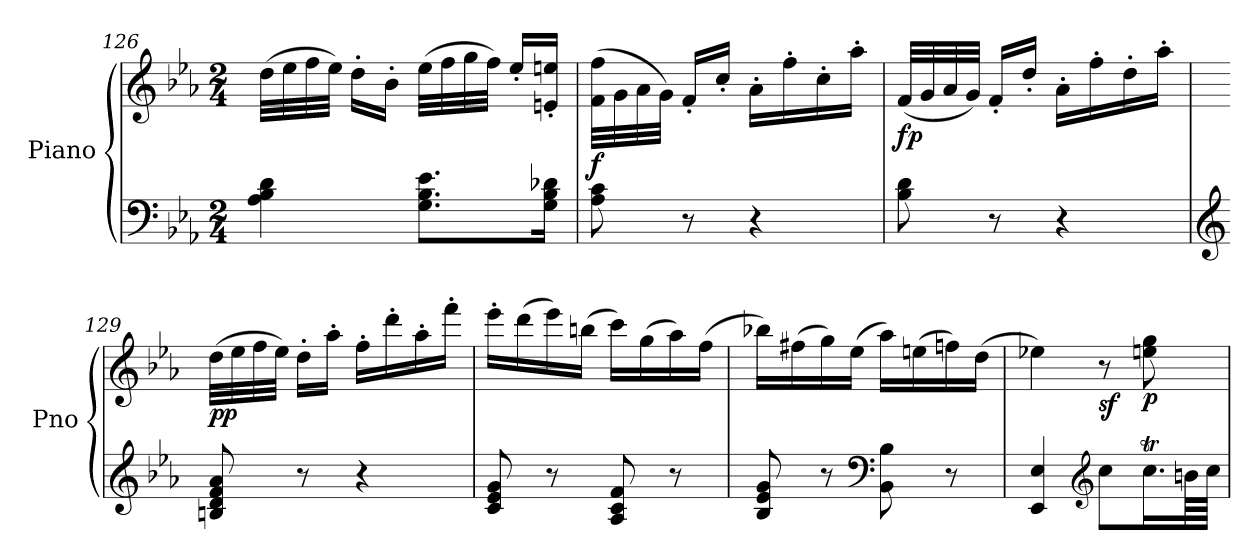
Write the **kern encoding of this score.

**kern	**kern	**dynam
*part1	*part1	*part1
*staff2	*staff1	*staff1/2
*I"Piano	*	*
*I'Pno	*	*
*clefF4	*clefG2	*
*k[b-e-a-]	*k[b-e-a-]	*
*E-:	*E-:	*
*M2/4	*M2/4	*
=126	=126	=126
4A-\ 4B-\ 4d\	(>32dd\LLL	.
.	32ee-\	.
.	32ff\	.
.	32ee-\JJJ)	.
.	16dd'\LL	.
.	16b-'\JJ	.
8.G\ 8.B-\ 8.e-\L	(>32ee-\LLL	.
.	32ff\	.
.	32gg\	.
.	32ff\JJJ)	.
.	16ee-'/LL	.
16G\ 16B-\ 16d-X\Jk	16en/' 16een/'JJ	.
=127	=127	=127
!	!	!LO:DY:b
8A-\ 8c\	(>32f\ 32ff\LLL	f
.	32g\	.
.	32a-\	.
.	32g\JJJ)	.
8r	16f'/LL	.
.	16cc'/JJ	.
4r	16a-'\LL	.
.	16ff'\	.
.	16cc'\	.
.	16aa-'\JJ	.
=128	=128	=128
!	!	!LO:DY:b
8B-\ 8d\	(<32f/LLL	fp
.	32g/	.
.	32a-/	.
.	32g/JJJ)	.
8r	16f'/LL	.
.	16dd'/JJ	.
4r	16a-'\LL	.
.	16ff'\	.
.	16dd'\	.
.	16aa-'\JJ	.
!!LO:LB:g=z
=129	=129	=129
*clefG2	*	*
!	!	!LO:DY:b
8Bn/ 8d/ 8f/ 8a-/	(>32dd\LLL	pp
.	32ee-\	.
.	32ff\	.
.	32ee-\JJJ)	.
8r	16dd'\LL	.
.	16aa-'\JJ	.
4r	16ff'\LL	.
.	16ddd'\	.
.	16aa-'\	.
.	16fff'\JJ	.
=130	=130	=130
8c/ 8e-/ 8g/	16eee-'\LL	.
.	(>16ddd\	.
8r	16eee-\)	.
.	(>16bbn\JJ	.
8A-/ 8c/ 8f/	16ccc\LL)	.
.	(>16gg\	.
8r	16aa-\)	.
.	(>16ff\JJ	.
=131	=131	=131
8B-/ 8e-/ 8g/	16bb-X\LL)	.
.	(>16ff#X\	.
8r	16gg\)	.
.	(>16ee-\JJ	.
*clefF4	*	*
8BB-\ 8B-\	16aa-\LL)	.
.	(>16een\	.
8r	16ffn\)	.
.	(>16dd\JJ	.
=132	=132	=132
4EE-/ 4E-/	4ee-X\)	.
*clefG2	*	*
!	!	!LO:DY:b
8cc\L	8r	sf
!	!	!LO:DY:b
16.ccT\L	8een\ 8gg\	p
64bn\LL	.	.
64cc\JJJJ	.	.
=	=	=
*-	*-	*-
